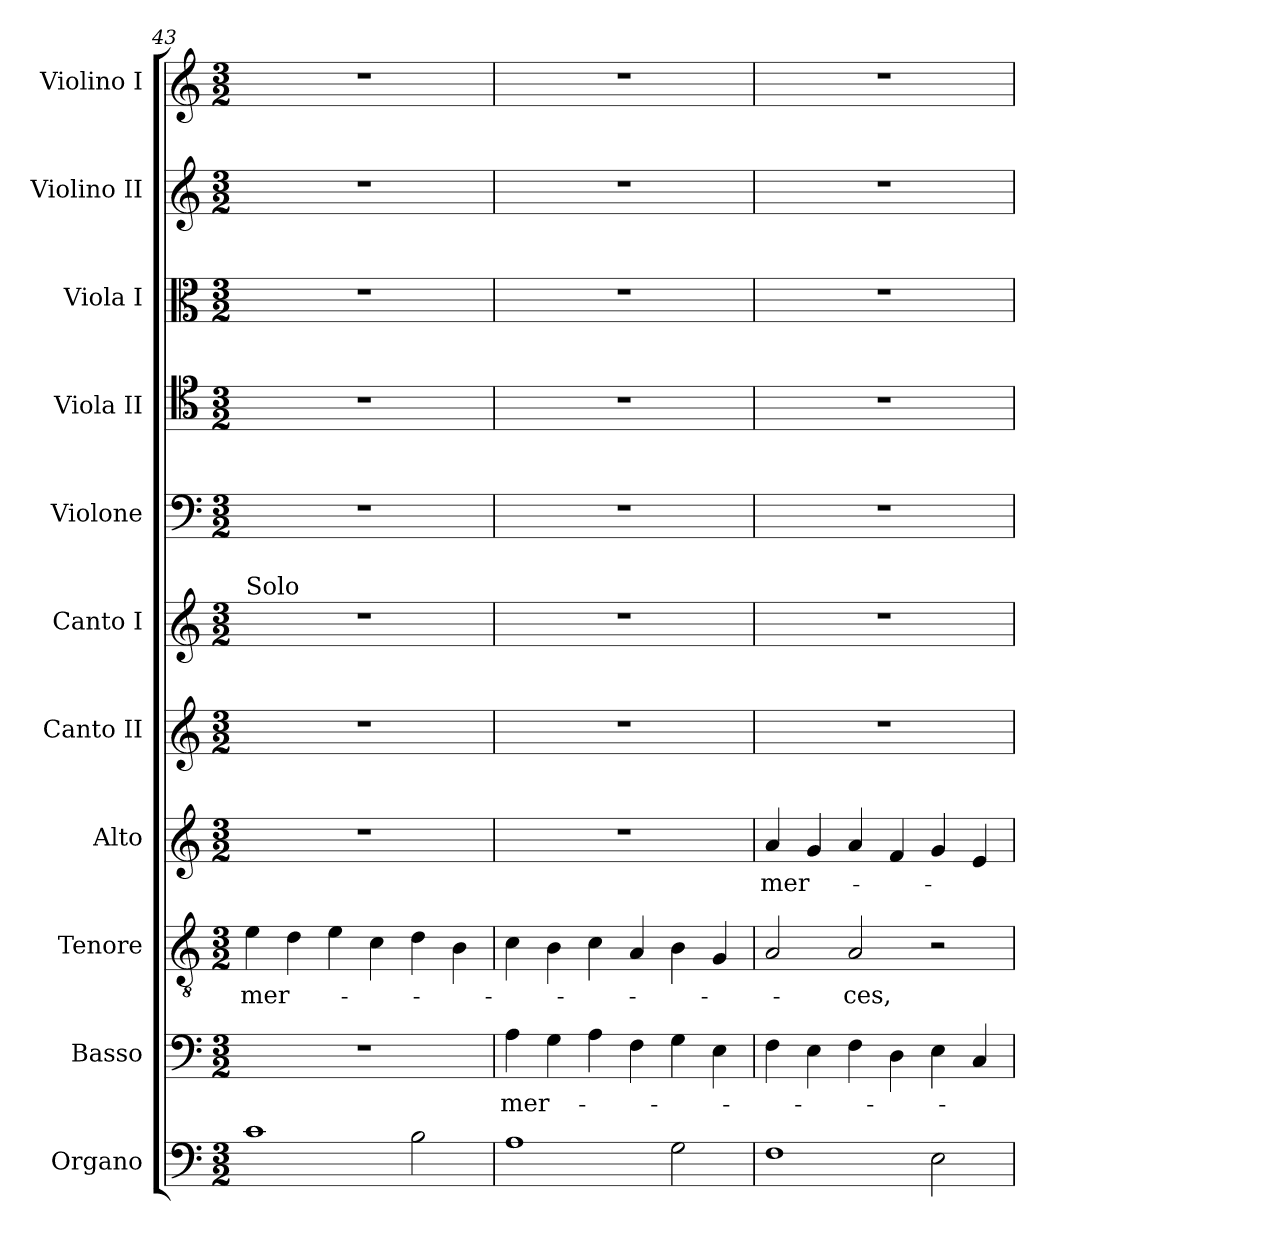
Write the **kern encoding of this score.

**kern	**kern	**text	**kern	**text	**kern	**text	**kern	**kern	**kern	**kern	**kern	**kern	**kern
*part11	*part10	*part10	*part9	*part9	*part8	*part8	*part7	*part6	*part5	*part4	*part3	*part2	*part1
*staff11	*staff10	*staff10	*staff9	*staff9	*staff8	*staff8	*staff7	*staff6	*staff5	*staff4	*staff3	*staff2	*staff1
*I"Organo	*I"Basso	*	*I"Tenore	*	*I"Alto	*	*I"Canto II	*I"Canto I	*I"Violone	*I"Viola II	*I"Viola I	*I"Violino II	*I"Violino I
*I'Org.	*I'B.	*	*I'T.	*	*I'A.	*	*I'C. II	*I'C. I	*I'Vne.	*I'Vla. II	*I'Vla. I	*I'Vl. II	*I'Vl. I
*clefF4	*clefF4	*	*clefGv2	*	*clefG2	*	*clefG2	*clefG2	*clefF4	*clefC4	*clefC3	*clefG2	*clefG2
*	*	*	*ITrd7c12	*	*	*	*	*	*	*	*	*	*
*k[]	*k[]	*	*k[]	*	*k[]	*	*k[]	*k[]	*k[]	*k[]	*k[]	*k[]	*k[]
*C:	*C:	*	*C:	*	*C:	*	*C:	*C:	*C:	*C:	*C:	*C:	*C:
*M3/2	*M3/2	*	*M3/2	*	*M3/2	*	*M3/2	*M3/2	*M3/2	*M3/2	*M3/2	*M3/2	*M3/2
=43	=43	=43	=43	=43	=43	=43	=43	=43	=43	=43	=43	=43	=43
!	!LO:N:vis=1	!	!	!	!	!	!	!	!	!	!	!	!
!	!	!	!	!	!	!	!	!LO:TX:a:t=Solo	!	!	!	!	!
!	!	!	!	!LO:LY:b:color=#000000	!LO:N:vis=1	!	!LO:N:vis=1	!LO:N:vis=1	!LO:N:vis=1	!LO:N:vis=1	!LO:N:vis=1	!LO:N:vis=1	!LO:N:vis=1
1ci	1.r	.	4Ei\	mer-	1.r	.	1.r	1.r	1.r	1.r	1.r	1.r	1.r
.	.	.	4Di\	.	.	.	.	.	.	.	.	.	.
.	.	.	4Ei\	.	.	.	.	.	.	.	.	.	.
.	.	.	4Ci\	.	.	.	.	.	.	.	.	.	.
2Bi\	.	.	4Di\	.	.	.	.	.	.	.	.	.	.
.	.	.	4BBi\	.	.	.	.	.	.	.	.	.	.
=44	=44	=44	=44	=44	=44	=44	=44	=44	=44	=44	=44	=44	=44
!	!	!LO:LY:b:color=#000000	!	!	!LO:N:vis=1	!	!LO:N:vis=1	!LO:N:vis=1	!LO:N:vis=1	!LO:N:vis=1	!LO:N:vis=1	!LO:N:vis=1	!LO:N:vis=1
1Ai	4Ai\	mer-	4Ci\	.	1.r	.	1.r	1.r	1.r	1.r	1.r	1.r	1.r
.	4Gi\	.	4BBi\	.	.	.	.	.	.	.	.	.	.
.	4Ai\	.	4Ci\	.	.	.	.	.	.	.	.	.	.
.	4Fi\	.	4AAi/	.	.	.	.	.	.	.	.	.	.
2Gi\	4Gi\	.	4BBi\	.	.	.	.	.	.	.	.	.	.
.	4Ei\	.	4GGi/	.	.	.	.	.	.	.	.	.	.
!!LO:LB:g=z
=45	=45	=45	=45	=45	=45	=45	=45	=45	=45	=45	=45	=45	=45
!	!	!	!	!	!	!LO:LY:b:color=#000000	!LO:N:vis=1	!LO:N:vis=1	!LO:N:vis=1	!LO:N:vis=1	!LO:N:vis=1	!LO:N:vis=1	!LO:N:vis=1
1Fi	4Fi\	.	2AAi/	.	4ai/	mer-	1.r	1.r	1.r	1.r	1.r	1.r	1.r
.	4Ei\	.	.	.	4gi/	.	.	.	.	.	.	.	.
!	!	!	!	!LO:LY:b:color=#000000	!	!	!	!	!	!	!	!	!
.	4Fi\	.	2AAi/	-ces,	4ai/	.	.	.	.	.	.	.	.
.	4Di\	.	.	.	4fi/	.	.	.	.	.	.	.	.
2Ei\	4Ei\	.	2r	.	4gi/	.	.	.	.	.	.	.	.
.	4Ci/	.	.	.	4ei/	.	.	.	.	.	.	.	.
=	=	=	=	=	=	=	=	=	=	=	=	=	=
*-	*-	*-	*-	*-	*-	*-	*-	*-	*-	*-	*-	*-	*-
